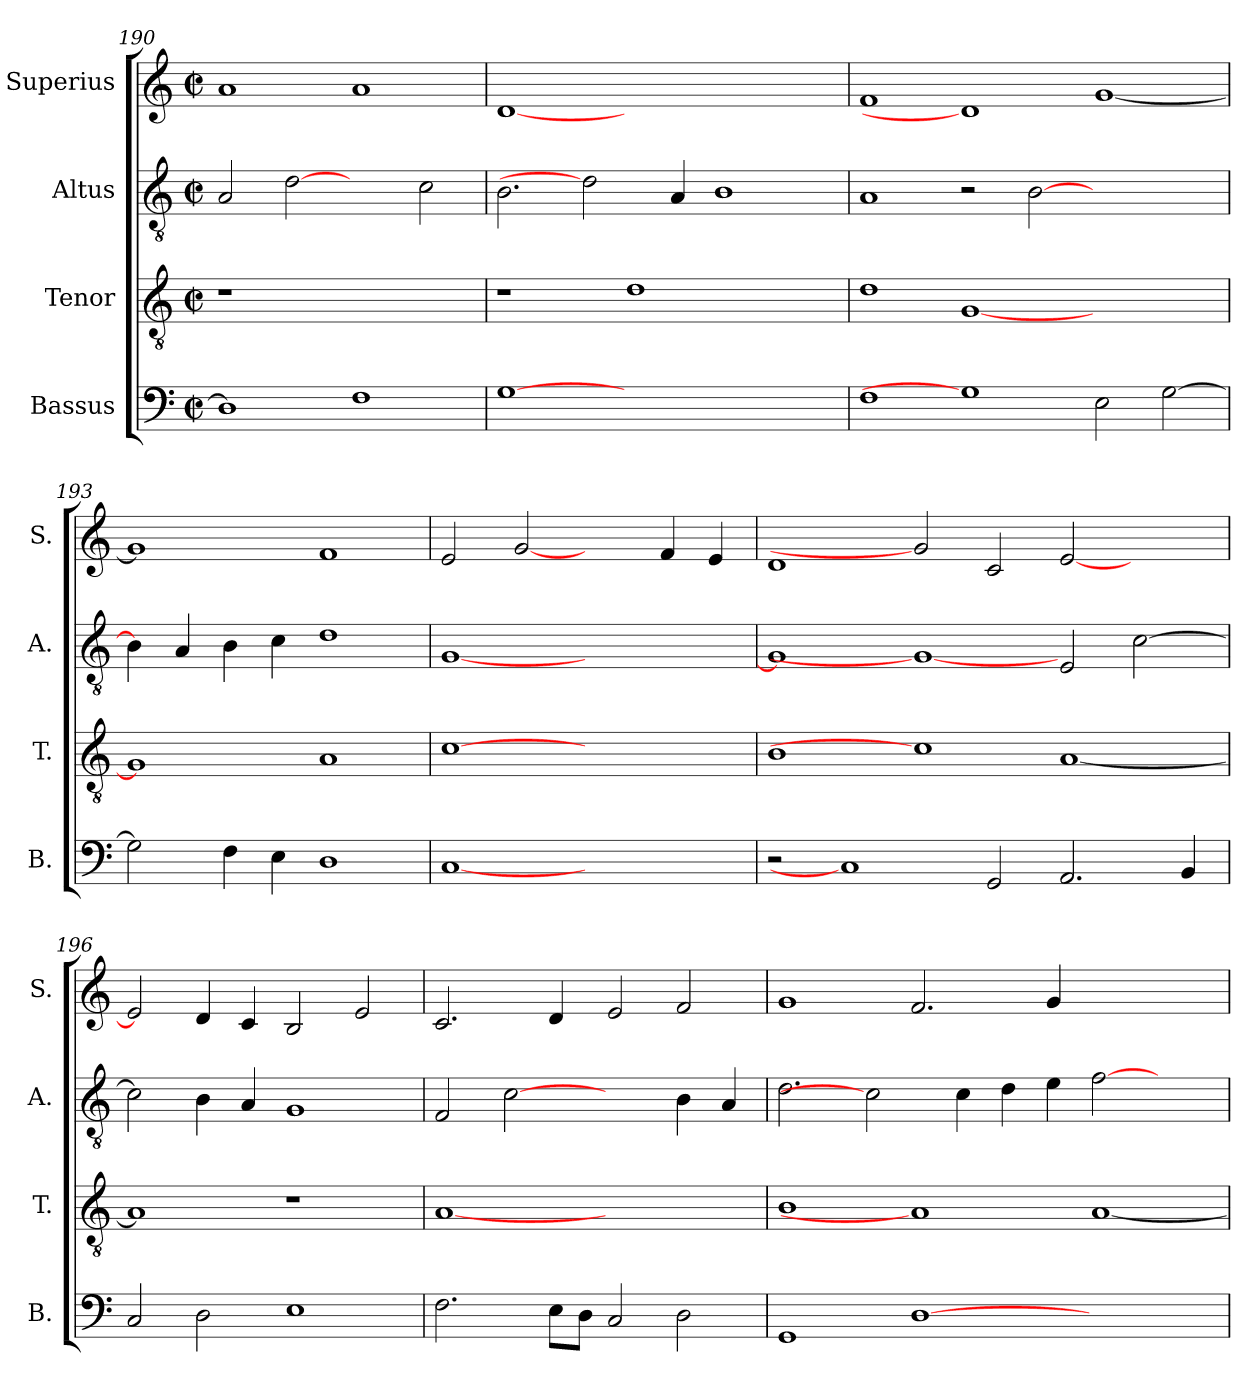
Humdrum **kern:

**kern	**kern	**kern	**kern
*part4	*part3	*part2	*part1
*staff4	*staff3	*staff2	*staff1
*I"Bassus	*I"Tenor	*I"Altus	*I"Superius
*I'B.	*I'T.	*I'A.	*I'S.
*clefF4	*clefGv2	*clefGv2	*clefG2
*	*ITrd7c12	*ITrd7c12	*
*k[]	*k[]	*k[]	*k[]
*C:	*C:	*C:	*C:
*M2/2	*M2/2	*M2/2	*M2/2
*met(c|)	*met(c|)	*met(c|)	*met(c|)
=190	=190	=190	=190
!	!LO:N:vis=1	!	!
1Di]	1r	2AAi/	1ai
.	.	[2Di	.
1Fi	1ryy	2ryy	1ai
.	.	2Ci\	.
=191	=191	=191	=191
[1Gi	1r	2.BBi\	[1di
.	.	2Di]	.
1.ryy	1Di	.	1.ryy
.	.	4AAi/	.
.	.	1BBi	.
.	2ryy	.	.
=192	=192	=192	=192
1Fi	1Di	1AAi	1fi
1Gi]	[<1GGi	2r	1di]
.	.	[>2BBi\	.
2Ei\	1ryy	1ryy	[<1gi
[>2Gi\	.	.	.
=193	=193	=193	=193
2Gi\]	1GGi]	4BBi\]	1gi]
.	.	4AAi/	.
4Fi\	.	4BBi\	.
4Ei\	.	4Ci\	.
1Di	1AAi	1Di	1fi
!!LO:LB:g=z
=194	=194	=194	=194
[1Ci	[1Ci	[<1GGi	2ei/
.	.	.	[2gi
1ryy	1ryy	1ryy	2ryy
.	.	.	4fi/
.	.	.	4ei/
=195	=195	=195	=195
2r	1BBi	1GGi]	1di
1Ci]	.	.	.
.	1Ci]	1GGi_	2gi]
2GGi/	.	.	2ci/
2.AAi/	[<1AAi	2EEi/	[<2ei/
.	.	[>2Ci\	2ryy
4BBi/	.	.	.
=196	=196	=196	=196
2Ci/	1AAi]	2Ci\]	2ei/]
2Di\	.	4BBi\	4di/
.	.	4AAi/	4ci/
1Ei	1r	1GGi	2Bi/
.	.	.	2ei/
=197	=197	=197	=197
2.Fi\	[1AAi	2FFi/	2.ci/
.	.	[2Ci	.
8Ei\L	.	.	4di/
8Di\J	.	.	.
2Ci/	1ryy	2ryy	2ei/
2Di\	.	4BBi\	2fi/
.	.	4AAi/	.
=198	=198	=198	=198
1GGi	1BBi	2.Di\	1gi
.	.	2Ci]	.
[>1Di	1AAi]	.	2.fi/
.	.	4Ci\	.
.	.	4Di\	.
.	.	4Ei\	4gi/
1ryy	[<1AAi	[>2Fi\	1ryy
.	.	2ryy	.
=	=	=	=
*-	*-	*-	*-
